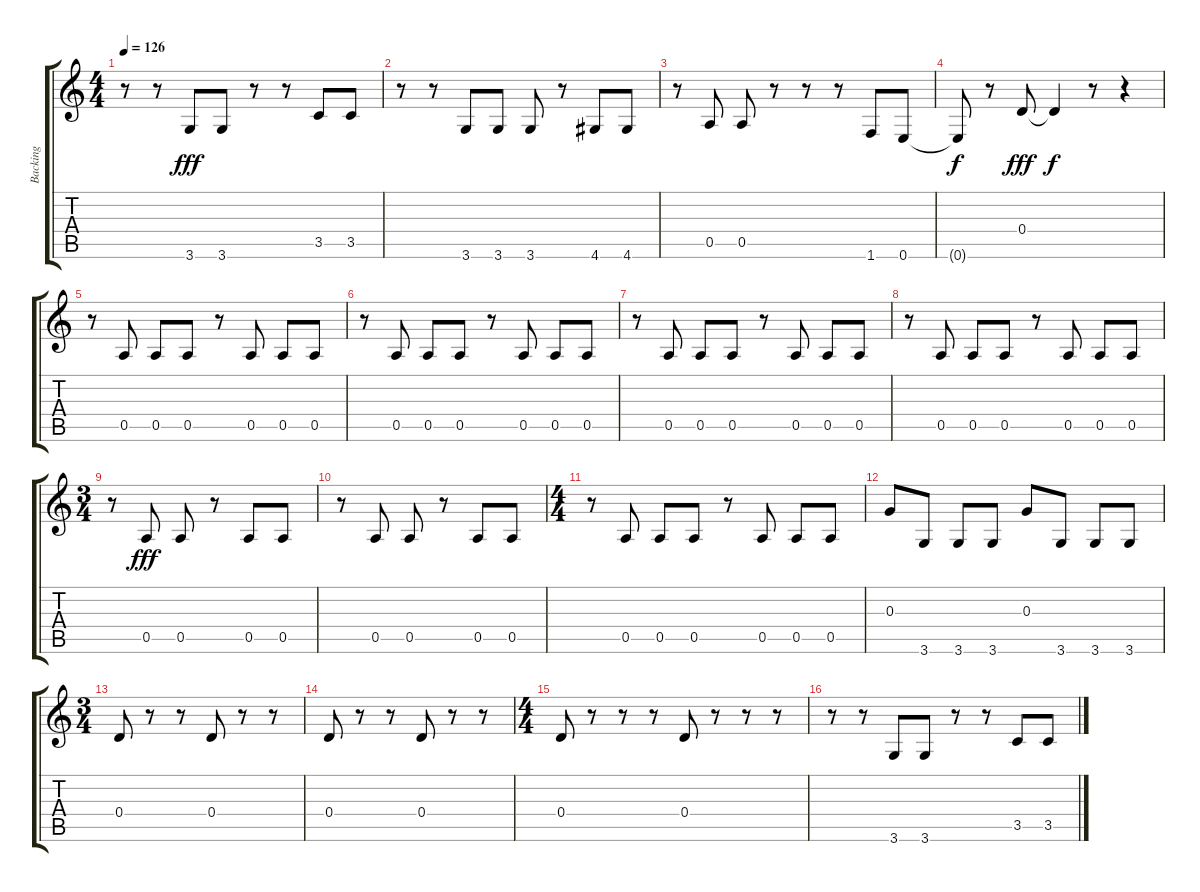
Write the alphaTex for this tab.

\track ("Backing" "Backing") {instrument contrabass}
\staff {score tabs}
\tuning (E4 B3 G3 D3 A2 E2) {hide}
\ts (4 4)
\tempo 126
\clef g2
\ks c
r.8{dy fff} r.8 3.6.8 3.6.8 r.8 r.8 3.5.8 3.5.8 |
r.8 r.8 3.6.8 3.6.8 3.6.8 r.8 4.6.8 4.6.8 |
r.8 0.5.8 0.5.8 r.8 r.8 r.8 1.6.8 0.6.8 |
0.6{t}.8{dy f} r.8 0.4.8{dy fff} 0.4{t}.4{dy f} r.8 r.4 |
r.8 0.5.8 0.5.8 0.5.8 r.8 0.5.8 0.5.8 0.5.8 |
r.8 0.5.8 0.5.8 0.5.8 r.8 0.5.8 0.5.8 0.5.8 |
r.8 0.5.8 0.5.8 0.5.8 r.8 0.5.8 0.5.8 0.5.8 |
r.8 0.5.8 0.5.8 0.5.8 r.8 0.5.8 0.5.8 0.5.8 |
\ts (3 4)
r.8 0.5.8{dy fff} 0.5.8 r.8 0.5.8 0.5.8 |
r.8 0.5.8 0.5.8 r.8 0.5.8 0.5.8 |
\ts (4 4)
r.8 0.5.8 0.5.8 0.5.8 r.8 0.5.8 0.5.8 0.5.8 |
0.3.8 3.6.8 3.6.8 3.6.8 0.3.8 3.6.8 3.6.8 3.6.8 |
\ts (3 4)
0.4.8 r.8 r.8 0.4.8 r.8 r.8 |
0.4.8 r.8 r.8 0.4.8 r.8 r.8 |
\ts (4 4)
0.4.8 r.8 r.8 r.8 0.4.8 r.8 r.8 r.8 |
r.8 r.8 3.6.8 3.6.8 r.8 r.8 3.5.8 3.5.8
